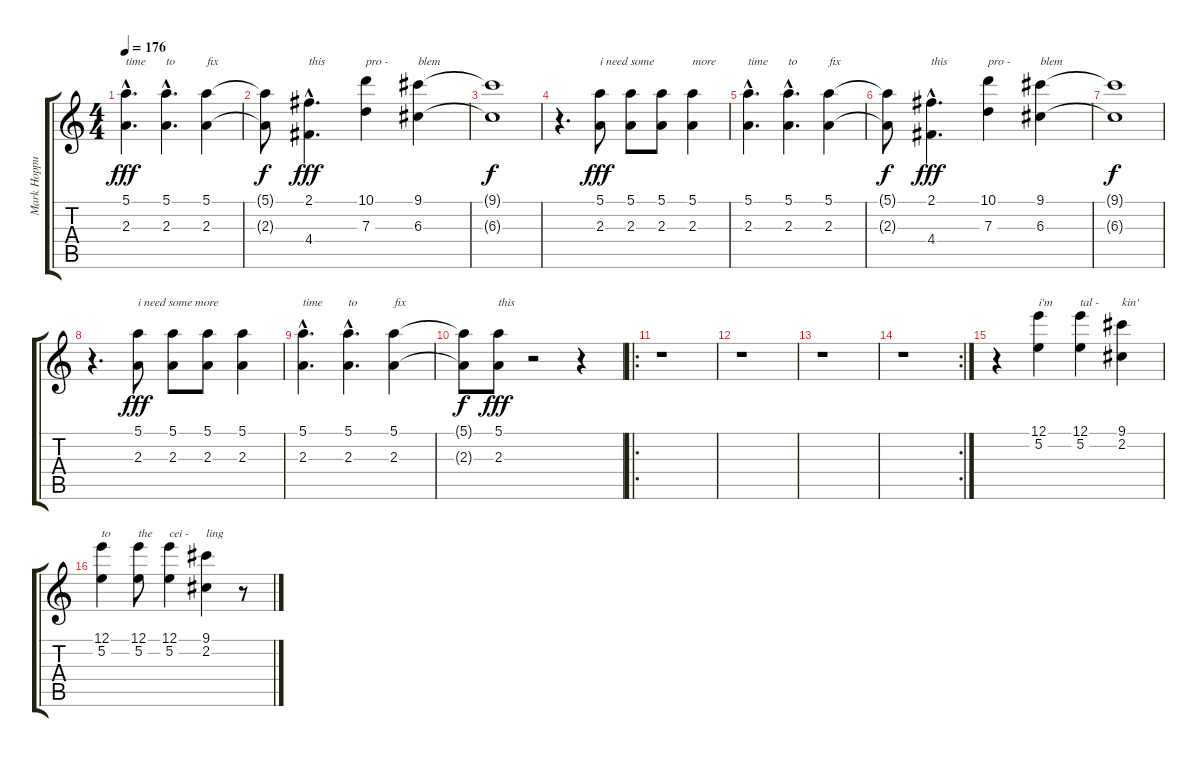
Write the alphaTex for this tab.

\track ("Mark Hoppus - Vocal" "Mark Hoppu") {instrument electricguitarjazz}
\staff {score tabs}
\tuning (E4 B3 G3 D3 A2 E2) {hide}
\ts (4 4)
\tempo 176
\clef g2
\ks c
(5.1{hac} 2.3{hac}).4{d txt "time" dy fff} (5.1{hac} 2.3{hac}).4{d txt "to"} (5.1 2.3).4{txt "fix"} |
(5.1{t} 2.3{t}).8{dy f} (2.1{hac} 4.4{hac}).4{d txt "this" dy fff} (10.1 7.3).4{txt "pro -"} (9.1 6.3).4{txt "blem"} |
(9.1{t} 6.3{t}).1{dy f} |
r.4{d} (5.1 2.3).8{txt "i need some" dy fff} (5.1 2.3).8 (5.1 2.3).8 (5.1 2.3).4{txt "more"} |
(5.1{hac} 2.3{hac}).4{d txt "time"} (5.1{hac} 2.3{hac}).4{d txt "to"} (5.1 2.3).4{txt "fix"} |
(5.1{t} 2.3{t}).8{dy f} (2.1{hac} 4.4{hac}).4{d txt "this" dy fff} (10.1 7.3).4{txt "pro -"} (9.1 6.3).4{txt "blem"} |
(9.1{t} 6.3{t}).1{dy f} |
r.4{d} (5.1 2.3).8{txt "i need some more" dy fff} (5.1 2.3).8 (5.1 2.3).8 (5.1 2.3).4 |
(5.1{hac} 2.3{hac}).4{d txt "time"} (5.1{hac} 2.3{hac}).4{d txt "to"} (5.1 2.3).4{txt "fix"} |
(5.1{t} 2.3{t}).8{dy f} (5.1 2.3).8{txt "this" dy fff} r.2 r.4 |
\ro
r.1 |
r.1 |
r.1 |
\rc 2
r.1 |
r.4 (12.1 5.2).4{txt "i'm"} (12.1 5.2).4{txt "tal -"} (9.1 2.2).4{txt "kin'"} |
(12.1 5.2).4{txt "to"} (12.1 5.2).8{txt "the"} (12.1 5.2).4{txt "cei -"} (9.1 2.2).4{txt "ling"} r.8
